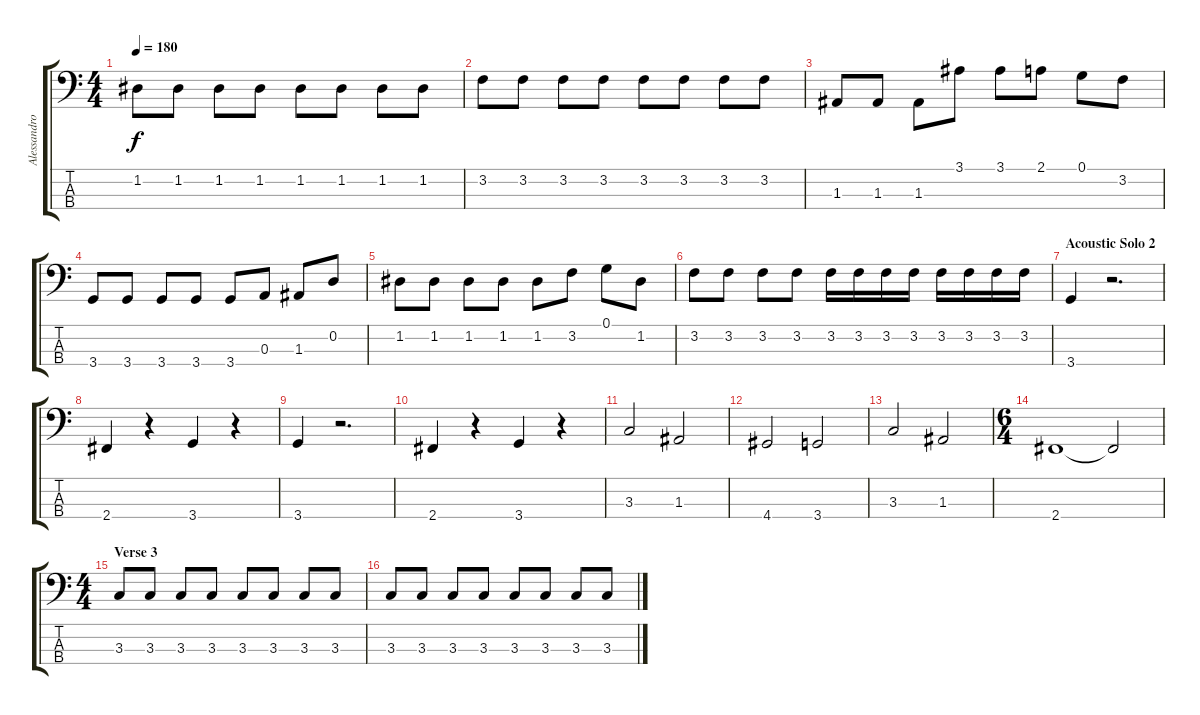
\track ("Alessandro Lotta " "Alessandro") {instrument electricbassfinger}
\staff {score tabs}
\tuning (G2 D2 A1 E1) {hide}
\ts (4 4)
\tempo 180
\clef f4
\ks c
1.2.8{dy f} 1.2.8 1.2.8 1.2.8 1.2.8 1.2.8 1.2.8 1.2.8 |
3.2.8 3.2.8 3.2.8 3.2.8 3.2.8 3.2.8 3.2.8 3.2.8 |
1.3.8 1.3.8 1.3.8 3.1.8 3.1.8 2.1.8 0.1.8 3.2.8 |
3.4.8 3.4.8 3.4.8 3.4.8 3.4.8 0.3.8 1.3.8 0.2.8 |
1.2.8 1.2.8 1.2.8 1.2.8 1.2.8 3.2.8 0.1.8 1.2.8 |
3.2.8 3.2.8 3.2.8 3.2.8 3.2.16 3.2.16 3.2.16 3.2.16 3.2.16 3.2.16 3.2.16 3.2.16 |
\section ("" "Acoustic Solo 2")
3.4.4 r.2{d} |
2.4.4 r.4 3.4.4 r.4 |
3.4.4 r.2{d} |
2.4.4 r.4 3.4.4 r.4 |
3.3.2 1.3.2 |
4.4.2 3.4.2 |
3.3.2 1.3.2 |
\ts (6 4)
2.4.1 2.4{t}.2 |
\ts (4 4)
\section ("" "Verse 3")
3.3.8 3.3.8 3.3.8 3.3.8 3.3.8 3.3.8 3.3.8 3.3.8 |
3.3.8 3.3.8 3.3.8 3.3.8 3.3.8 3.3.8 3.3.8 3.3.8
